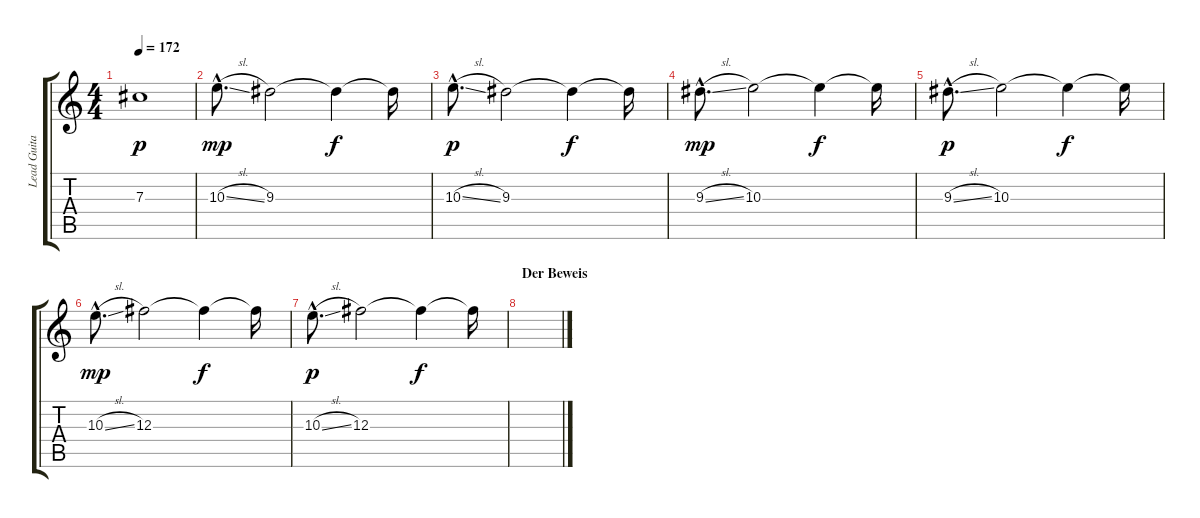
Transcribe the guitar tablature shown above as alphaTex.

\track ("Lead Guitar" "Lead Guita") {instrument distortionguitar}
\staff {score tabs}
\tuning (Eb4 Bb3 Gb3 Db3 Ab2 Eb2) {hide}
\ts (4 4)
\tempo 172
\clef g2
\ks c
7.3.1{dy p} |
10.3{sl hac}.8{d dy mp} 9.3.2 9.3{t}.4{dy f} 9.3{t}.16 |
10.3{sl hac}.8{d dy p} 9.3.2 9.3{t}.4{dy f} 9.3{t}.16 |
9.3{sl hac}.8{d dy mp} 10.3.2 10.3{t}.4{dy f} 10.3{t}.16 |
9.3{sl hac}.8{d dy p} 10.3.2 10.3{t}.4{dy f} 10.3{t}.16 |
10.3{sl hac}.8{d dy mp} 12.3.2 12.3{t}.4{dy f} 12.3{t}.16 |
10.3{sl hac}.8{d dy p} 12.3.2 12.3{t}.4{dy f} 12.3{t}.16 |
\section ("" "Der Beweis")
